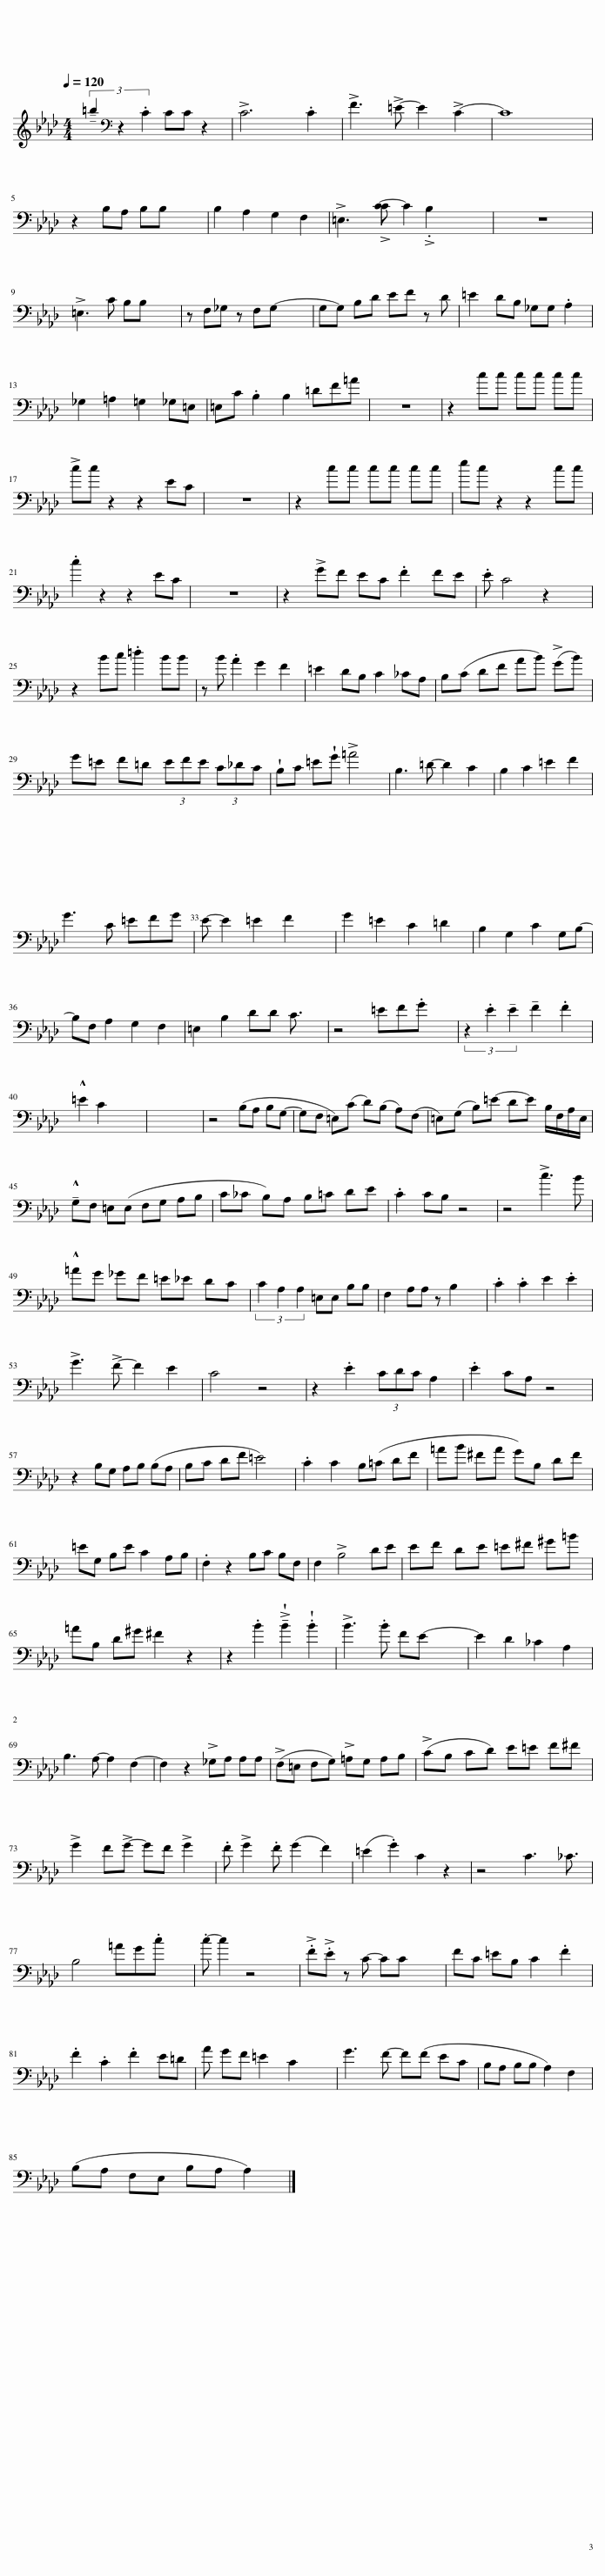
X:1
%%score ( 1 2 )
L:1/8
Q:1/4=120
M:4/4
I:linebreak $
K:Ab
V:1 treble
V:2 treble
V:1
 (3!tenuto!=b2[K:bass] z2 .C2 CC z2 | !>!C6 .C2 | !>!F3 !>!=E- E2 !>!C2- | C8 |$ z2 B,A, B,B, x2 | %5
 B,2 A,2 G,2 F,2 | !>!=E,3 !>!C- C2 x2 | z8 |$ !>!=E,3 C B,B, x2 | z F,_G, z F,G,- x2 | %10
 G,G, B,D EF z D | =E2 DB, _G,G, .A,2 |$ _G,2 =A,2 =G,2 _G,=E, | =E,C .B,2 B,2 =DF=A | z8 | %15
 z2 cc cc cc |$ !>!cc z2 z2 EC | z8 | z2 cc cc cc | ec z2 z2 cc |$ %20
 .c2 z2 z2 EC | z8 | z2 !>!GF EC .F2 FE | .E C4 z2 x |$ z2 Bc .=d2 BB | %25
 z B .A2 G2 F2 | =E2 DB, C2 _CA, | B,(C DF AB) (!>!GB) |$ G=E F=D (3EFE (3C_DC | !wedge!B,C =E!wedge!G !>!=A4 | %30
 B,3 =D- D2 C2 | B,2 C2 =E2 F2 |$ G3 C =EFG | E- E2 =E2 F2 x | G2 =E2 C2 =D2 | %35
 B,2 G,2 C2 G,B,- |$ B,F, A,2 G,2 F,2 | =E,2 B,2 DD C3/2 x/ | z4 =EF.G x | (3z2 .E2 !tenuto!E2 !tenuto!F2 .F2 |$ %40
 !^!=E2 C2 x4 | x8 | z4 (B,A, B,G,- | G,F, =E,)(C D)(B, A,)(F, | =E,)(G, B,)=E- DE B,/F,/A,/E,/ |$ %45
 !^!!tenuto!G,F, =E,(E, F,G, A,B, | C_C B,)A, B,=C DE | .C2 CB, z4 | z4 !>!c3 B |$ !^!=AG _GF =E_E DC | %50
 (3C2 A,2 A,2 =E,E, B,B, | F,2 A,A, z B,2 x | .C2 .C2 E2 .E2 |$ !>!G3 !>!F- F2 E2 | C4 z4 | %55
 z2 .E2 (3CDC A,2 | .E2 CA, z4 |$ z2 B,G, A,B, (B,A, | B,C DF =E4) | .C2 C2 B,(=C DF | %60
 =AB ^FA G)B, DF |$ =EG, B,E C2 A,B, | .F,2 z2 B,C B,F, | F,2 !>!B,4 DE | EF DE =E^F ^G=B |$ %65
 =AB, D^G ^F2 z2 | z2 .B2 !>!!wedge!!tenuto!B2 !wedge!.B2 | !>!B3 .B FE- x2 | E2 D2 _C2 A,2 |$ B,3 A,- A,2 F,2- | %70
 F,2 z2 !>!_G,A, A,A, | (!>!F,=E, F,G,) !>!=A,G, A,B, | (!>!CB, CD) E=E F^F |$ !>!G2 F!>!G- GF !>!G2 | .F !>!G2 .F (G2 F2) | %75
 (=E2 .G2) C2 z2 | z4 C3 _C3/2 |$ B,4 =AG.c x | .c- c2 z4 x | !>!.F!>!.E z C- CC x2 | %80
 FC =EB, C2 .F2 |$ .F2 .C2 .F2 E=D | A GF =E2 C2 x | G3 F- F(F EC | B,A, B,B, A,2) F,2 |$ %85
 (B,A, F,E, B,A, A,2) |] %86
V:2
 x4/3[K:bass] x20/3 | x8 | x8 | x8 |$ x8 | %5
 x8 | x3 C2 !>!.B,2 x | x8 |$ x8 | x8 | %10
 x8 | x8 |$ x8 | x9 | x8 | %15
 x8 |$ x8 | x8 | x8 | x8 |$ %20
 x8 | x8 | x10 | x8 |$ x8 | %25
 x8 | x8 | x8 |$ x8 | x8 | %30
 x8 | x8 |$ x7 | x8 | x8 | %35
 x8 |$ x8 | x8 | x8 | x8 |$ %40
 x8 | x8 | x8 | x8 | x8 |$ %45
 x8 | x8 | x8 | x8 |$ x8 | %50
 x8 | x8 | x8 |$ x8 | x8 | %55
 x8 | x8 |$ x8 | x8 | x8 | %60
 x8 |$ x8 | x8 | x8 | x8 |$ %65
 x8 | x8 | x8 | x8 |$ x8 | %70
 x8 | x8 | x8 |$ x8 | x8 | %75
 x8 | x17/2 |$ x8 | x8 | x8 | %80
 x8 |$ x8 | x8 | x8 | x8 |$ %85
 x8 |] %86
